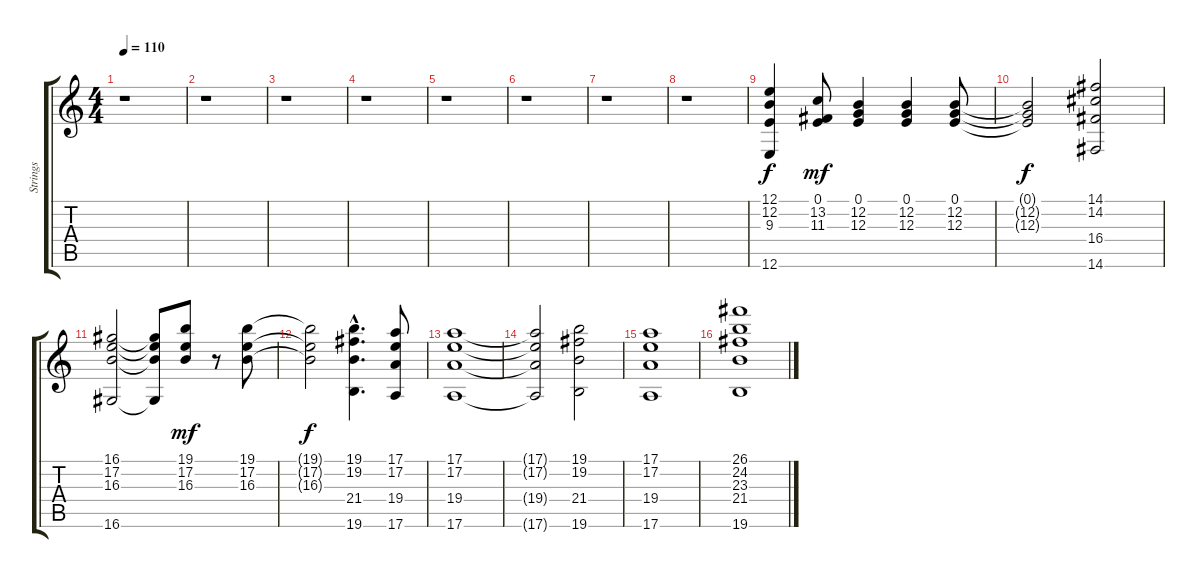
\track ("Strings" "Strings") {instrument stringensemble1}
\staff {score tabs}
\tuning (E4 B3 G3 D3 A2 E2) {hide}
\ts (4 4)
\tempo 110
\clef g2
\ks c
r.1{dy f} |
r.1 |
r.1 |
r.1 |
r.1 |
r.1 |
r.1 |
r.1 |
(12.1 12.2 9.3 12.6).4 (0.1 13.2 11.3).8{dy mf} (0.1 12.2 12.3).4 (0.1 12.2 12.3).4 (0.1 12.2 12.3).8 |
(0.1{t} 12.2{t} 12.3{t}).2{dy f} (14.1 14.2 16.4 14.6).2 |
(16.1 17.2 16.3 16.6).2 (16.1{t} 17.2{t} 16.3{t} 16.6{t}).8 (19.1 17.2 16.3).8{dy mf} r.8 (19.1 17.2 16.3).8 |
(19.1{t} 17.2{t} 16.3{t}).2{dy f} (19.1{hac} 19.2{hac} 21.4{hac} 19.6{hac}).4{d} (17.1 17.2 19.4 17.6).8 |
(17.1 17.2 19.4 17.6).1 |
(17.1{t} 17.2{t} 19.4{t} 17.6{t}).2 (19.1 19.2 21.4 19.6).2 |
(17.1 17.2 19.4 17.6).1 |
(26.1 24.2 23.3 21.4 19.6).1
